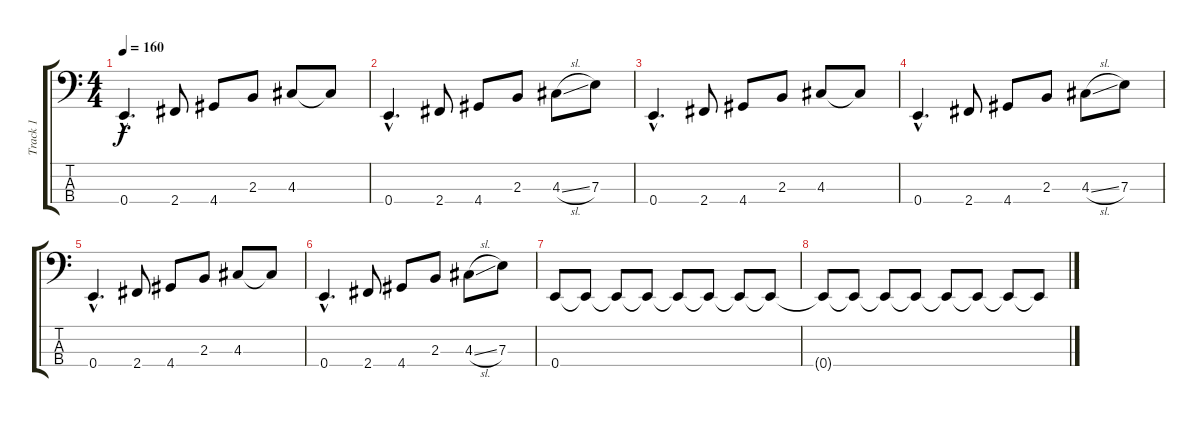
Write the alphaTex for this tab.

\track ("Track 1" "Track 1") {instrument electricbassfinger}
\staff {score tabs}
\tuning (G2 D2 A1 E1) {hide}
\ts (4 4)
\tempo 160
\clef f4
\ks c
0.4{hac}.4{d dy f} 2.4.8 4.4.8 2.3.8 4.3.8 4.3{t}.8 |
0.4{hac}.4{d} 2.4.8 4.4.8 2.3.8 4.3{sl}.8 7.3.8 |
0.4{hac}.4{d} 2.4.8 4.4.8 2.3.8 4.3.8 4.3{t}.8 |
0.4{hac}.4{d} 2.4.8 4.4.8 2.3.8 4.3{sl}.8 7.3.8 |
0.4{hac}.4{d} 2.4.8 4.4.8 2.3.8 4.3.8 4.3{t}.8 |
0.4{hac}.4{d} 2.4.8 4.4.8 2.3.8 4.3{sl}.8 7.3.8 |
0.4.8{volume 16} 0.4{t}.8 0.4{t}.8{volume 14} 0.4{t}.8 0.4{t}.8{volume 12} 0.4{t}.8 0.4{t}.8{volume 10} 0.4{t}.8 |
0.4{t}.8{volume 8} 0.4{t}.8 0.4{t}.8{volume 6} 0.4{t}.8 0.4{t}.8{volume 4} 0.4{t}.8 0.4{t}.8{volume 2} 0.4{t}.8{volume 0}
